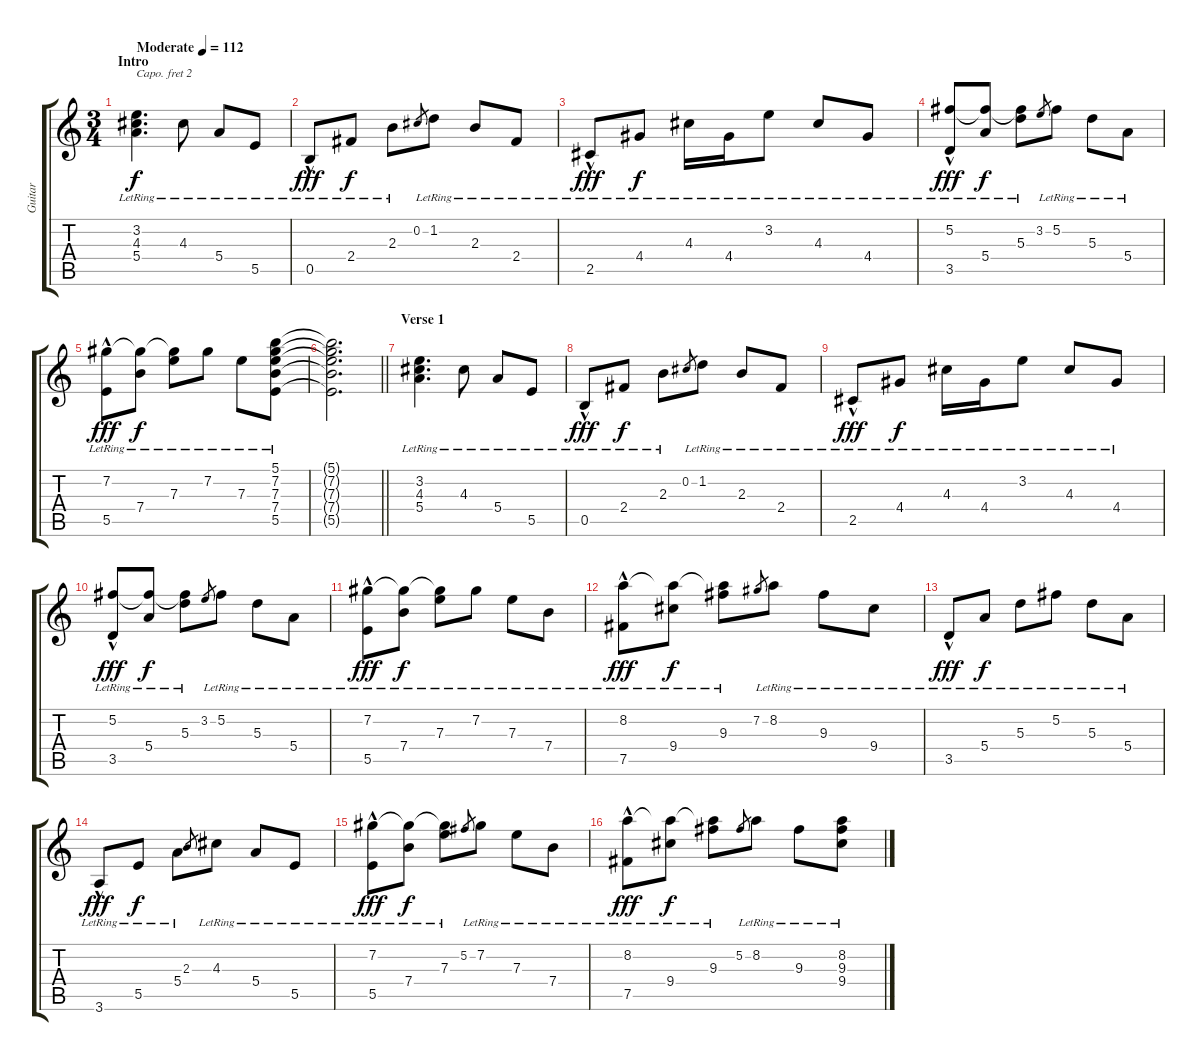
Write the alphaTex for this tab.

\track ("Guitar" "Guitar") {instrument electricguitarclean}
\staff {score tabs}
\capo 2
\tuning (E4 B3 G3 D3 A2 E2) {hide}
\ts (3 4)
\section ("" "Intro")
\tempo (112 "Moderate")
\clef g2
\ks c
(3.2{lr} 4.3{lr} 5.4{lr}).4{d dy f instrument electricguitarclean} 4.3{lr}.8 5.4{lr}.8 5.5{lr}.8 |
0.5{hac lr}.8{dy fff} 2.4{lr}.8{dy f} 2.3{lr}.8 0.2.8{gr} 1.2{lr}.8 2.3{lr}.8 2.4{lr}.8 |
2.5{hac lr}.8{dy fff} 4.4{lr}.8{dy f} 4.3{lr}.16 4.4{lr}.16 3.2{lr}.8 4.3{lr}.8 4.4{lr}.8 |
(5.2 3.5{hac lr}).8{dy fff} (5.2{t} 5.4{lr}).8{dy f} (5.2{t} 5.3{lr}).8 3.2.8{gr} 5.2{lr}.8 5.3{lr}.8 5.4{lr}.8 |
(7.2 5.5{hac lr}).8{dy fff} (7.2{t} 7.4{lr}).8{dy f} (7.2{t} 7.3{lr}).8 7.2{lr}.8 7.3{lr}.8 (5.1{lr} 7.2{lr} 7.3{lr} 7.4{lr} 5.5{lr}).8 |
\barLineRight lightlight
(5.1{t} 7.2{t} 7.3{t} 7.4{t} 5.5{t}).2{d} |
\section ("" "Verse 1")
(3.2{lr} 4.3{lr} 5.4{lr}).4{d} 4.3{lr}.8 5.4{lr}.8 5.5{lr}.8 |
0.5{hac lr}.8{dy fff} 2.4{lr}.8{dy f} 2.3{lr}.8 0.2.8{gr} 1.2{lr}.8 2.3{lr}.8 2.4{lr}.8 |
2.5{hac lr}.8{dy fff} 4.4{lr}.8{dy f} 4.3{lr}.16 4.4{lr}.16 3.2{lr}.8 4.3{lr}.8 4.4{lr}.8 |
(5.2 3.5{hac lr}).8{dy fff} (5.2{t} 5.4{lr}).8{dy f} (5.2{t} 5.3{lr}).8 3.2.8{gr} 5.2{lr}.8 5.3{lr}.8 5.4{lr}.8 |
(7.2 5.5{hac lr}).8{dy fff} (7.2{t} 7.4{lr}).8{dy f} (7.2{t} 7.3{lr}).8 7.2{lr}.8 7.3{lr}.8 7.4{lr}.8 |
(8.2 7.5{hac lr}).8{dy fff} (8.2{t} 9.4{lr}).8{dy f} (8.2{t} 9.3{lr}).8 7.2.8{gr} 8.2{lr}.8 9.3{lr}.8 9.4{lr}.8 |
3.5{hac lr}.8{dy fff} 5.4{lr}.8{dy f} 5.3{lr}.8 5.2{lr}.8 5.3{lr}.8 5.4{lr}.8 |
3.6{hac lr}.8{dy fff} 5.5{lr}.8{dy f} 5.4{lr}.8 2.3.8{gr} 4.3{lr}.8 5.4{lr}.8 5.5{lr}.8 |
(7.2 5.5{hac lr}).8{dy fff} (7.2{t} 7.4{lr}).8{dy f} (7.2{t} 7.3{lr}).8 5.2.8{gr} 7.2{lr}.8 7.3{lr}.8 7.4{lr}.8 |
(8.2 7.5{hac lr}).8{dy fff} (8.2{t} 9.4{lr}).8{dy f} (8.2{t} 9.3{lr}).8 5.2.8{gr} 8.2{lr}.8 9.3{lr}.8 (8.2 9.3 9.4{lr}).8
